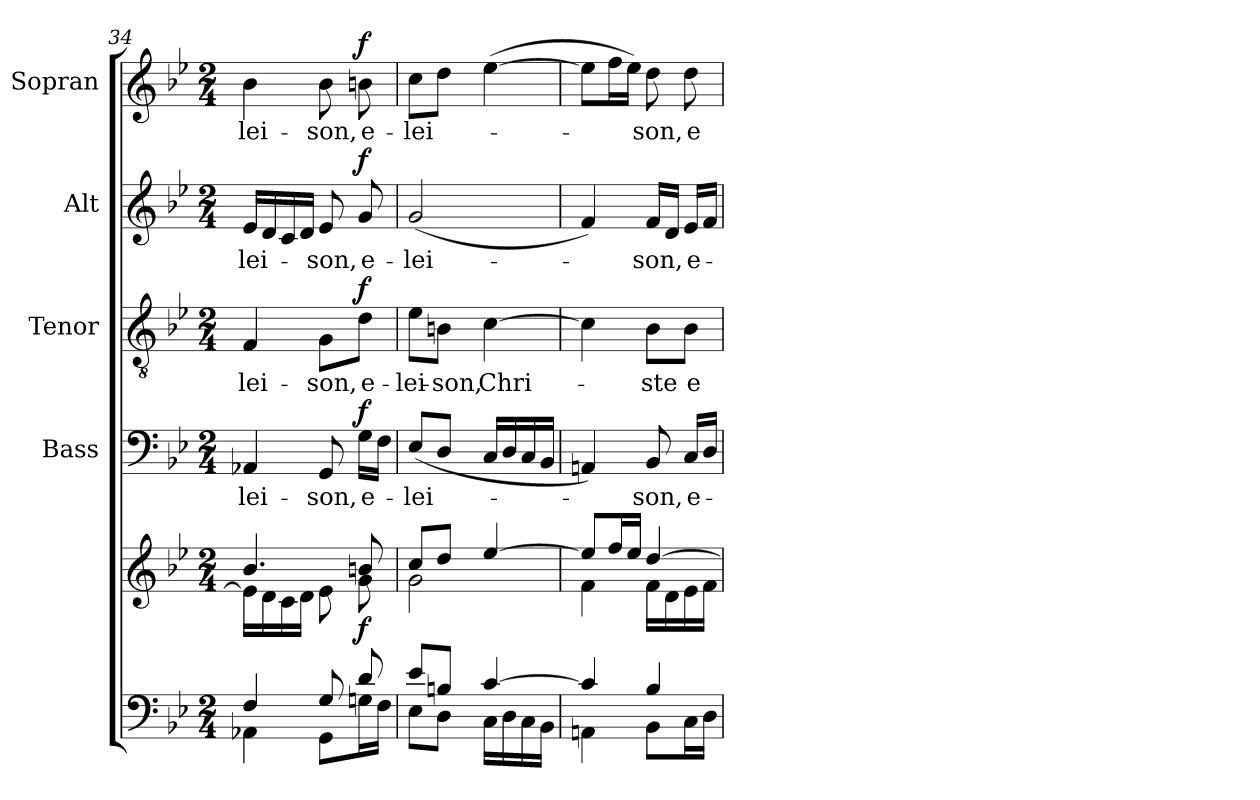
**kern	**kern	**dynam	**kern	**text	**dynam	**kern	**text	**dynam	**kern	**text	**dynam	**kern	**text	**dynam
*part5	*part5	*part5	*part4	*part4	*part4	*part3	*part3	*part3	*part2	*part2	*part2	*part1	*part1	*part1
*staff6	*staff5	*staff5/6	*staff4	*staff4	*staff4	*staff3	*staff3	*staff3	*staff2	*staff2	*staff2	*staff1	*staff1	*staff1
*	*	*	*I"Bass	*	*	*I"Tenor	*	*	*I"Alt	*	*	*I"Sopran	*	*
*	*	*	*I'B.	*	*	*I'T.	*	*	*I'A.	*	*	*I'S.	*	*
*clefF4	*clefG2	*	*clefF4	*	*	*clefGv2	*	*	*clefG2	*	*	*clefG2	*	*
*k[b-e-]	*k[b-e-]	*	*k[b-e-]	*	*	*k[b-e-]	*	*	*k[b-e-]	*	*	*k[b-e-]	*	*
*B-:	*B-:	*	*B-:	*	*	*B-:	*	*	*B-:	*	*	*B-:	*	*
*M2/4	*M2/4	*	*M2/4	*	*	*M2/4	*	*	*M2/4	*	*	*M2/4	*	*
=34	=34	=34	=34	=34	=34	=34	=34	=34	=34	=34	=34	=34	=34	=34
*^	*^	*	*	*	*	*	*	*	*	*	*	*	*	*
!	!	!	!	!	!	!LO:LY:b	!	!	!LO:LY:b	!	!	!LO:LY:b	!	!	!LO:LY:b	!
4F/	4AA-X\	4.b-/	16e-\LL]	.	4AA-X/	-lei-	.	4F/	-lei-	.	16e-/LL	-lei-	.	4b-\	-lei-	.
.	.	.	16d\	.	.	.	.	.	.	.	16d/	.	.	.	.	.
.	.	.	16c\	.	.	.	.	.	.	.	16c/	.	.	.	.	.
.	.	.	16d\JJ	.	.	.	.	.	.	.	16d/JJ	.	.	.	.	.
!	!	!	!	!	!	!LO:LY:b	!	!	!LO:LY:b	!	!	!LO:LY:b	!	!	!LO:LY:b	!
8G/	8GG\L	.	8e-\	.	8GG/	-son,	.	8G\L	-son,	.	8e-/	-son,	.	8b-\	-son,	.
!	!	!	!	!LO:DY:b	!	!LO:LY:b	!LO:DY:a	!	!LO:LY:b	!LO:DY:a	!	!LO:LY:b	!LO:DY:a	!	!LO:LY:b	!LO:DY:a
8d/	16Gn\L	8bn/	8g\	f	16G\LL	e-	f	8d\J	e-	f	8g/	e-	f	8bn\	e-	f
.	16F\JJ	.	.	.	16F\JJ	.	.	.	.	.	.	.	.	.	.	.
=35	=35	=35	=35	=35	=35	=35	=35	=35	=35	=35	=35	=35	=35	=35	=35	=35
!	!	!	!	!	!	!LO:LY:b	!	!	!LO:LY:b	!	!	!LO:LY:b	!	!	!LO:LY:b	!
8e-/L	8E-\L	8cc/L	2g\	.	(<8E-/L	-lei-	.	8e-\L	-lei-	.	(<2g/	-lei-	.	8cc\L	-lei-	.
!	!	!	!	!	!	!	!	!	!LO:LY:b	!	!	!	!	!	!	!
8Bn/J	8D\J	8dd/J	.	.	8D/J	.	.	8Bn\J	-son,	.	.	.	.	8dd\J	.	.
!	!	!	!	!	!	!	!	!	!LO:LY:b	!	!	!	!	!	!	!
[>4c/	16C\LL	[>4ee-/	.	.	16C/LL	.	.	[4c\	Chri-	.	.	.	.	(>[4ee-\	.	.
.	16D\	.	.	.	16D/	.	.	.	.	.	.	.	.	.	.	.
.	16C\	.	.	.	16C/	.	.	.	.	.	.	.	.	.	.	.
.	16BB-\JJ	.	.	.	16BB-/JJ	.	.	.	.	.	.	.	.	.	.	.
=36	=36	=36	=36	=36	=36	=36	=36	=36	=36	=36	=36	=36	=36	=36	=36	=36
4c/]	4AAn\	8ee-/L]	4f\	.	4AAn/)	.	.	4c\]	.	.	4f/)	.	.	8ee-\L]	.	.
.	.	16ff/L	.	.	.	.	.	.	.	.	.	.	.	16ff\L	.	.
.	.	16ee-/JJ	.	.	.	.	.	.	.	.	.	.	.	16ee-\JJ)	.	.
!	!	!	!	!	!	!LO:LY:b	!	!	!LO:LY:b	!	!	!LO:LY:b	!	!	!LO:LY:b	!
4B-/	8BB-\L	[>4dd/	16f\LL	.	8BB-/	-son,	.	8B-\L	-ste	.	16f/LL	-son,	.	8dd\	-son,	.
.	.	.	16d\	.	.	.	.	.	.	.	16d/JJ	.	.	.	.	.
!	!	!	!	!	!	!LO:LY:b	!	!	!LO:LY:b	!	!	!LO:LY:b	!	!	!LO:LY:b	!
.	16C\L	.	16e-\	.	16C/LL	e-	.	8B-\J	e-	.	16e-/LL	e-	.	8dd\	e-	.
.	16D\JJ	.	16f\JJ	.	16D/JJ	.	.	.	.	.	16f/JJ	.	.	.	.	.
*v	*v	*	*	*	*	*	*	*	*	*	*	*	*	*	*	*
*	*v	*v	*	*	*	*	*	*	*	*	*	*	*	*	*
=	=	=	=	=	=	=	=	=	=	=	=	=	=	=
*-	*-	*-	*-	*-	*-	*-	*-	*-	*-	*-	*-	*-	*-	*-
